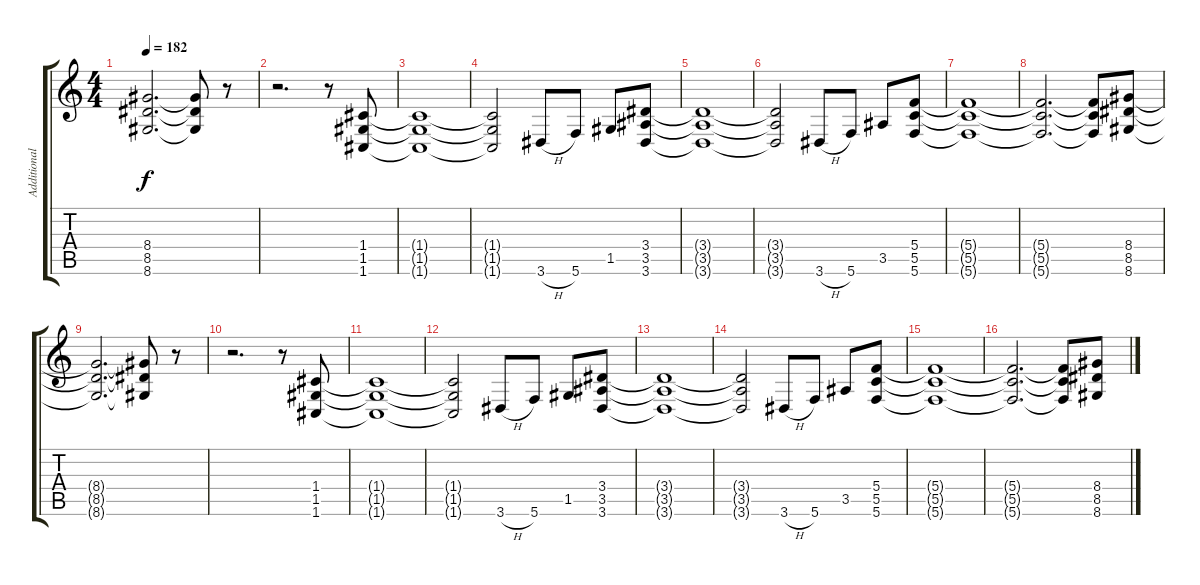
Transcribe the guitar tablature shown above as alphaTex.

\track ("Additional Guitar 1" "Additional") {instrument overdrivenguitar}
\staff {score tabs}
\tuning (D4 A3 F3 C3 G2 C2) {hide}
\ts (4 4)
\tempo 182
\clef g2
\ks c
(8.4{t} 8.5{t} 8.6{t}).2{d dy f} (8.4{t} 8.5{t} 8.6{t}).8 r.8 |
r.2{d} r.8 (1.4 1.5 1.6).8 |
(1.4{t} 1.5{t} 1.6{t}).1 |
(1.4{t} 1.5{t} 1.6{t}).2 3.6{h}.8 5.6.8 1.5.8 (3.4 3.5 3.6).8 |
(3.4{t} 3.5{t} 3.6{t}).1 |
(3.4{t} 3.5{t} 3.6{t}).2 3.6{h}.8 5.6.8 3.5.8 (5.4 5.5 5.6).8 |
(5.4{t} 5.5{t} 5.6{t}).1 |
(5.4{t} 5.5{t} 5.6{t}).2{d} (5.4{t} 5.5{t} 5.6{t}).8 (8.4 8.5 8.6).8 |
(8.4{t} 8.5{t} 8.6{t}).2{d} (8.4{t} 8.5{t} 8.6{t}).8 r.8 |
r.2{d} r.8 (1.4 1.5 1.6).8 |
(1.4{t} 1.5{t} 1.6{t}).1 |
(1.4{t} 1.5{t} 1.6{t}).2 3.6{h}.8 5.6.8 1.5.8 (3.4 3.5 3.6).8 |
(3.4{t} 3.5{t} 3.6{t}).1 |
(3.4{t} 3.5{t} 3.6{t}).2 3.6{h}.8 5.6.8 3.5.8 (5.4 5.5 5.6).8 |
(5.4{t} 5.5{t} 5.6{t}).1 |
(5.4{t} 5.5{t} 5.6{t}).2{d} (5.4{t} 5.5{t} 5.6{t}).8 (8.4 8.5 8.6).8
